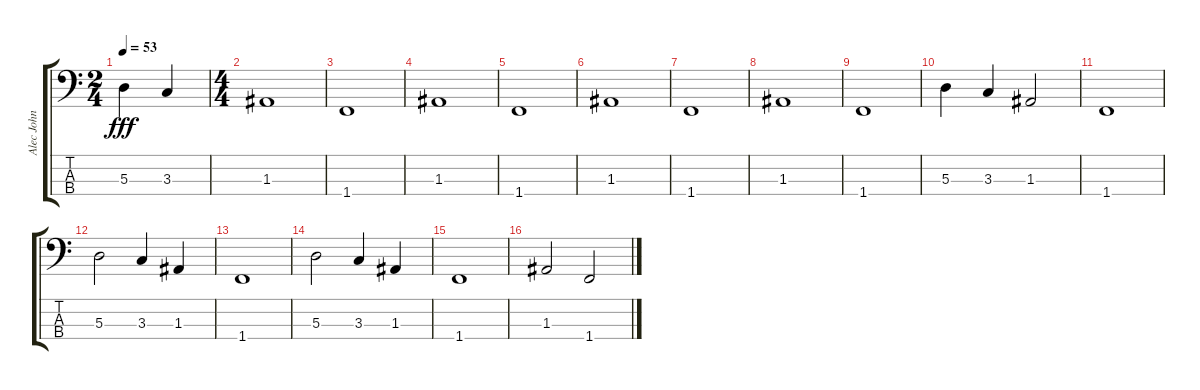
\track ("Alec John Such (Bass Guitar)" "Alec John ") {instrument electricbassfinger}
\staff {score tabs}
\tuning (G2 D2 A1 E1) {hide}
\ts (2 4)
\tempo 53
\clef f4
\ks c
5.3.4{dy fff} 3.3.4 |
\ts (4 4)
1.3.1 |
1.4.1 |
1.3.1 |
1.4.1 |
1.3.1 |
1.4.1 |
1.3.1 |
1.4.1 |
5.3.4 3.3.4 1.3.2 |
1.4.1 |
5.3.2 3.3.4 1.3.4 |
1.4.1 |
5.3.2 3.3.4 1.3.4 |
1.4.1 |
1.3.2 1.4.2
